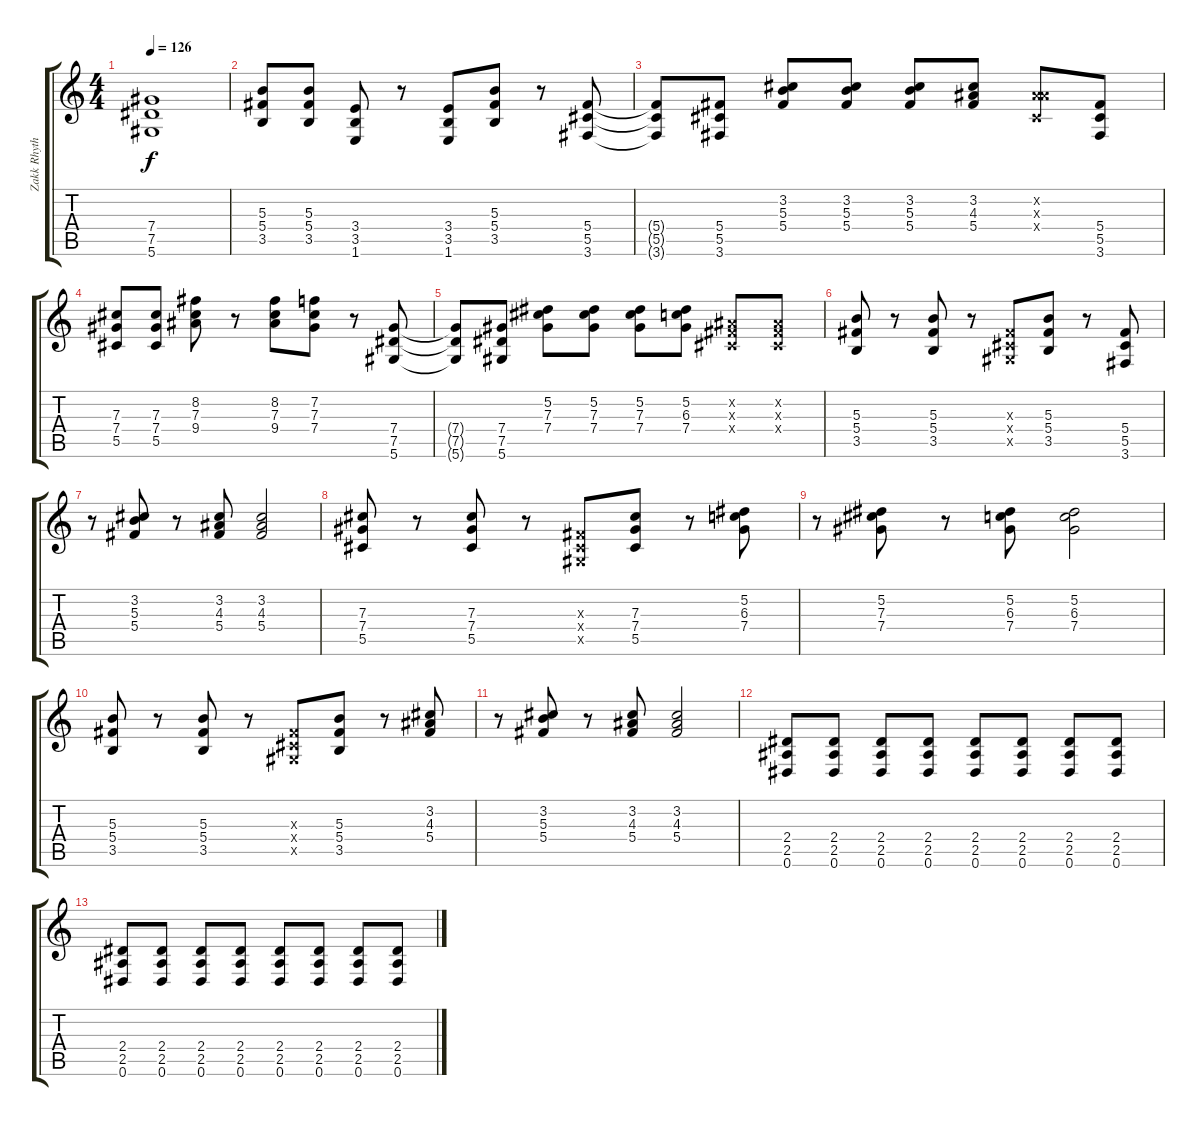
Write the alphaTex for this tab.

\track ("Zakk Rhythm" "Zakk Rhyth") {instrument distortionguitar}
\staff {score tabs}
\tuning (Eb4 Bb3 Gb3 Db3 Ab2 Eb2) {hide}
\ts (4 4)
\tempo 126
\clef g2
\ks c
(7.4{t} 7.5{t} 5.6{t}).1{dy f} |
(5.3 5.4 3.5).8 (5.3 5.4 3.5).8 (3.4 3.5 1.6).8 r.8 (3.4 3.5 1.6).8 (5.3 5.4 3.5).8 r.8 (5.4 5.5 3.6).8 |
(5.4{t} 5.5{t} 3.6{t}).8 (5.4 5.5 3.6).8 (3.2 5.3 5.4).8 (3.2 5.3 5.4).8 (3.2 5.3 5.4).8 (3.2 4.3 5.4).8 (0.2{x} 4.3{x} 0.4{x}).8 (5.4 5.5 3.6).8 |
(7.3 7.4 5.5).8 (7.3 7.4 5.5).8 (8.2 7.3 9.4).8 r.8 (8.2 7.3 9.4).8 (7.2 7.3 7.4).8 r.8 (7.4 7.5 5.6).8 |
(7.4{t} 7.5{t} 5.6{t}).8 (7.4 7.5 5.6).8 (5.2 7.3 7.4).8 (5.2 7.3 7.4).8 (5.2 7.3 7.4).8 (5.2 6.3 7.4).8 (0.2{x} 0.3{x} 0.4{x}).8 (0.2{x} 0.3{x} 0.4{x}).8 |
(5.3 5.4 3.5).8 r.8 (5.3 5.4 3.5).8 r.8 (0.3{x} 0.4{x} 0.5{x}).8 (5.3 5.4 3.5).8 r.8 (5.4 5.5 3.6).8 |
r.8 (3.2 5.3 5.4).8 r.8 (3.2 4.3 5.4).8 (3.2 4.3 5.4).2 |
(7.3 7.4 5.5).8 r.8 (7.3 7.4 5.5).8 r.8 (0.3{x} 0.4{x} 0.5{x}).8 (7.3 7.4 5.5).8 r.8 (5.2 6.3 7.4).8 |
r.8 (5.2 7.3 7.4).8 r.8 (5.2 6.3 7.4).8 (5.2 6.3 7.4).2 |
(5.3 5.4 3.5).8 r.8 (5.3 5.4 3.5).8 r.8 (0.3{x} 0.4{x} 0.5{x}).8 (5.3 5.4 3.5).8 r.8 (3.2 4.3 5.4).8 |
r.8 (3.2 5.3 5.4).8 r.8 (3.2 4.3 5.4).8 (3.2 4.3 5.4).2 |
(2.4 2.5 0.6).8 (2.4 2.5 0.6).8 (2.4 2.5 0.6).8 (2.4 2.5 0.6).8 (2.4 2.5 0.6).8 (2.4 2.5 0.6).8 (2.4 2.5 0.6).8 (2.4 2.5 0.6).8 |
(2.4 2.5 0.6).8 (2.4 2.5 0.6).8 (2.4 2.5 0.6).8 (2.4 2.5 0.6).8 (2.4 2.5 0.6).8 (2.4 2.5 0.6).8 (2.4 2.5 0.6).8 (2.4 2.5 0.6).8
